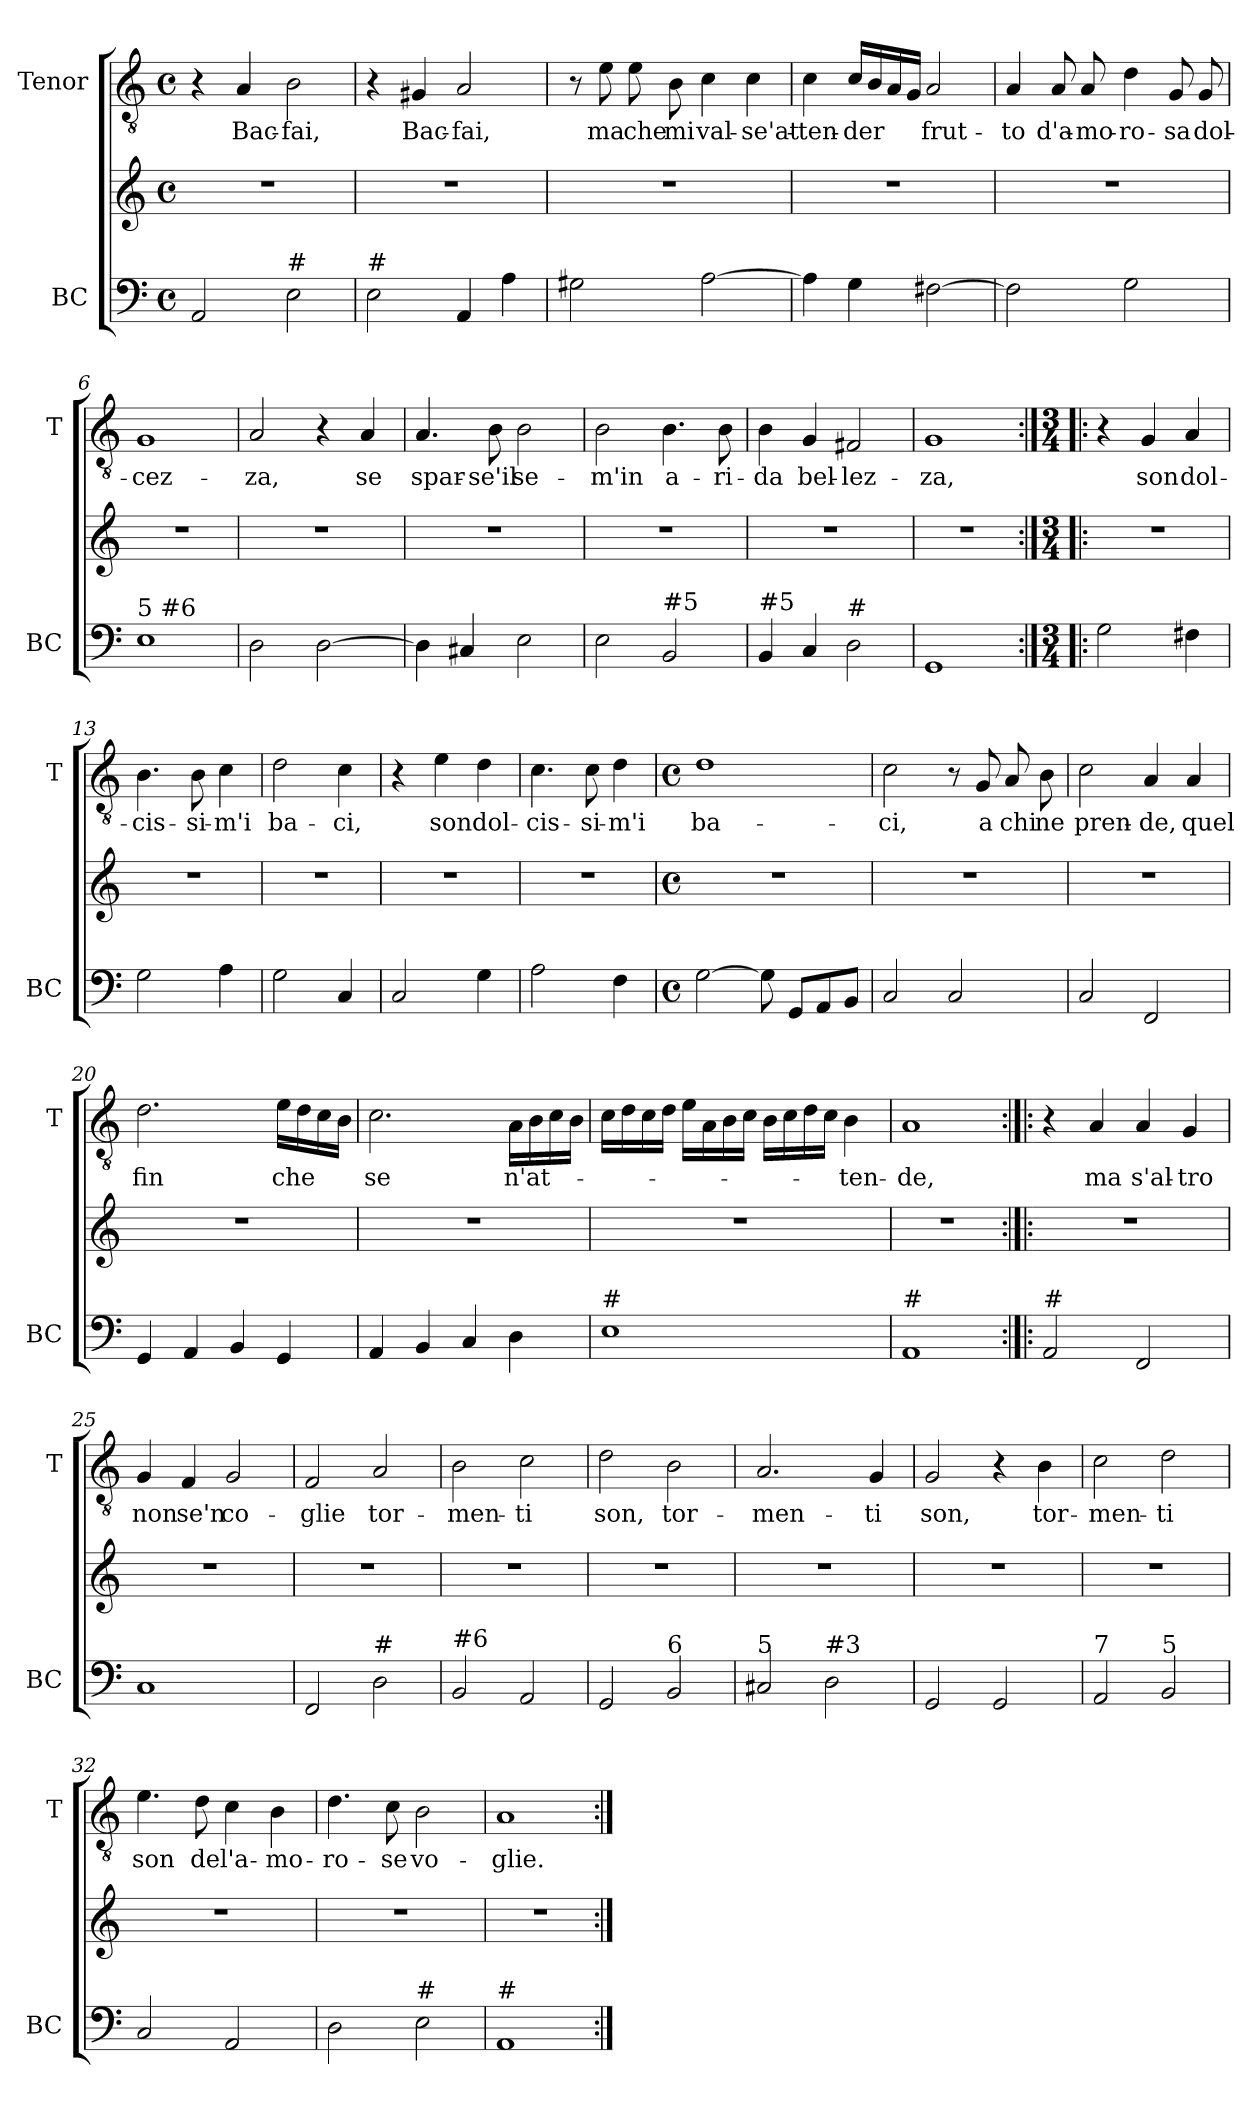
**kern	**kern	**kern	**text
*part2	*part2	*part1	*part1
*staff3	*staff2	*staff1	*staff1
*I"BC	*	*I"Tenor	*
*I'BC	*	*I'T	*
*clefF4	*clefG2	*clefGv2	*
*k[]	*k[]	*k[]	*
*C:	*C:	*C:	*
*M4/4	*M4/4	*M4/4	*
*met(c)	*met(c)	*met(c)	*
=1	=1	=1	=1
2AA/	1r	4r	.
!	!	!	!LO:LY:b
.	.	4A/	Bac-
!LO:TX:a:t=#	!	!	!
!	!	!	!LO:LY:b
2E\	.	2B\	-fai,
=2	=2	=2	=2
!LO:TX:a:t=#	!	!	!
2E\	1r	4r	.
!	!	!	!LO:LY:b
.	.	4G#X/	Bac-
!	!	!	!LO:LY:b
4AA/	.	2A/	-fai,
4A\	.	.	.
=3	=3	=3	=3
2G#X\	1r	8r	.
!	!	!	!LO:LY:b
.	.	8e\	ma
!	!	!	!LO:LY:b
.	.	8e\	che
!	!	!	!LO:LY:b
.	.	8B\	mi
!	!	!	!LO:LY:b
[2A\	.	4c\	val-
!	!	!	!LO:LY:b
.	.	4c\	-se'at-
=4	=4	=4	=4
!	!	!	!LO:LY:b
4A\]	1r	4c\	-ten-
!	!	!	!LO:LY:b
4G\	.	16c/LL	-der
.	.	16B/	.
.	.	16A/	.
.	.	16G/JJ	.
!	!	!	!LO:LY:b
[2F#X\	.	2A/	frut-
=5	=5	=5	=5
!	!	!	!LO:LY:b
2F#\]	1r	4A/	-to
!	!	!	!LO:LY:b
.	.	8A/	d'a-
!	!	!	!LO:LY:b
.	.	8A/	-mo-
!	!	!	!LO:LY:b
2G\	.	4d\	-ro-
!	!	!	!LO:LY:b
.	.	8G/	-sa
!	!	!	!LO:LY:b
.	.	8G/	dol-
!!LO:LB:g=z
=6	=6	=6	=6
!LO:TX:a:t=5  #6	!	!	!
!	!	!	!LO:LY:b
1E	1r	1G	-cez-
=7	=7	=7	=7
!	!	!	!LO:LY:b
2D\	1r	2A/	-za,
[2D\	.	4r	.
!	!	!	!LO:LY:b
.	.	4A/	se
=8	=8	=8	=8
!	!	!	!LO:LY:b
4D\]	1r	4.A/	spar-
4C#X/	.	.	.
!	!	!	!LO:LY:b
.	.	8B\	-se'il
!	!	!	!LO:LY:b
2E\	.	2B\	se-
=9	=9	=9	=9
!	!	!	!LO:LY:b
2E\	1r	2B\	-m'in
!LO:TX:a:t=#5	!	!	!
!	!	!	!LO:LY:b
2BB/	.	4.B\	a-
!	!	!	!LO:LY:b
.	.	8B\	-ri-
=10	=10	=10	=10
!LO:TX:a:t=#5	!	!	!
!	!	!	!LO:LY:b
4BB/	1r	4B\	-da
!	!	!	!LO:LY:b
4C/	.	4G/	bel-
!LO:TX:a:t=#	!	!	!
!	!	!	!LO:LY:b
2D\	.	2F#X/	-lez-
=11	=11	=11	=11
!	!	!	!LO:LY:b
1GG	1r	1G	-za,
!!LO:LB:g=z
=12:|!|:	=12:|!|:	=12:|!|:	=12:|!|:
*M3/4	*M3/4	*M3/4	*
2G\	2.r	4r	.
!	!	!	!LO:LY:b
.	.	4G/	son
!	!	!	!LO:LY:b
4F#X\	.	4A/	dol-
=13	=13	=13	=13
!	!	!	!LO:LY:b
2G\	2.r	4.B\	-cis-
!	!	!	!LO:LY:b
.	.	8B\	-si-
!	!	!	!LO:LY:b
4A\	.	4c\	-m'i
=14	=14	=14	=14
!	!	!	!LO:LY:b
2G\	2.r	2d\	ba-
!	!	!	!LO:LY:b
4C/	.	4c\	-ci,
=15	=15	=15	=15
2C/	2.r	4r	.
!	!	!	!LO:LY:b
.	.	4e\	son
!	!	!	!LO:LY:b
4G\	.	4d\	dol-
=16	=16	=16	=16
!	!	!	!LO:LY:b
2A\	2.r	4.c\	-cis-
!	!	!	!LO:LY:b
.	.	8c\	-si-
!	!	!	!LO:LY:b
4F\	.	4d\	-m'i
=17	=17	=17	=17
*M4/4	*M4/4	*M4/4	*
*met(c)	*met(c)	*met(c)	*
!	!	!	!LO:LY:b
[2G\	1r	1d	ba-
8G\]	.	.	.
8GG/L	.	.	.
8AA/	.	.	.
8BB/J	.	.	.
!!LO:PB:g=z
=18	=18	=18	=18
!	!	!	!LO:LY:b
2C/	1r	2c\	-ci,
2C/	.	8r	.
!	!	!	!LO:LY:b
.	.	8G/	a
!	!	!	!LO:LY:b
.	.	8A/	chi
!	!	!	!LO:LY:b
.	.	8B\	ne
=19	=19	=19	=19
!	!	!	!LO:LY:b
2C/	1r	2c\	pren-
!	!	!	!LO:LY:b
2FF/	.	4A/	-de,
!	!	!	!LO:LY:b
.	.	4A/	quel
=20	=20	=20	=20
!	!	!	!LO:LY:b
4GG/	1r	2.d\	fin
4AA/	.	.	.
4BB/	.	.	.
!	!	!	!LO:LY:b
4GG/	.	16e\LL	che
.	.	16d\	.
.	.	16c\	.
.	.	16B\JJ	.
=21	=21	=21	=21
!	!	!	!LO:LY:b
4AA/	1r	2.c\	se
4BB/	.	.	.
4C/	.	.	.
!	!	!	!LO:LY:b
4D\	.	16A\LL	n'at-
.	.	16B\	.
.	.	16c\	.
.	.	16B\JJ	.
!!LO:LB:g=z
=22	=22	=22	=22
!LO:TX:a:t=#	!	!	!
1E	1r	16c\LL	.
.	.	16d\	.
.	.	16c\	.
.	.	16d\JJ	.
.	.	16e\LL	.
.	.	16A\	.
.	.	16B\	.
.	.	16c\JJ	.
.	.	16B\LL	.
.	.	16c\	.
.	.	16d\	.
.	.	16c\JJ	.
!	!	!	!LO:LY:b
.	.	4B\	-ten-
=23	=23	=23	=23
!LO:TX:a:t=#	!	!	!
!	!	!	!LO:LY:b
1AA	1r	1A	-de,
=24:|!|:	=24:|!|:	=24:|!|:	=24:|!|:
!LO:TX:a:t=#	!	!	!
2AA/	1r	4r	.
!	!	!	!LO:LY:b
.	.	4A/	ma
!	!	!	!LO:LY:b
2FF/	.	4A/	s'al-
!	!	!	!LO:LY:b
.	.	4G/	-tro
=25	=25	=25	=25
!	!	!	!LO:LY:b
1C	1r	4G/	non
!	!	!	!LO:LY:b
.	.	4F/	se'n
!	!	!	!LO:LY:b
.	.	2G/	co-
!!LO:LB:g=z
=26	=26	=26	=26
!	!	!	!LO:LY:b
2FF/	1r	2F/	-glie
!LO:TX:a:t=#	!	!	!
!	!	!	!LO:LY:b
2D\	.	2A/	tor-
=27	=27	=27	=27
!LO:TX:a:t=#6	!	!	!
!	!	!	!LO:LY:b
2BB/	1r	2B\	-men-
!	!	!	!LO:LY:b
2AA/	.	2c\	-ti
=28	=28	=28	=28
!	!	!	!LO:LY:b
2GG/	1r	2d\	son,
!LO:TX:a:t=6	!	!	!
!	!	!	!LO:LY:b
2BB/	.	2B\	tor-
=29	=29	=29	=29
!LO:TX:a:t=5	!	!	!
!	!	!	!LO:LY:b
2C#X/	1r	2.A/	-men-
!LO:TX:a:t=#3	!	!	!
2D\	.	.	.
!	!	!	!LO:LY:b
.	.	4G/	-ti
=30	=30	=30	=30
!	!	!	!LO:LY:b
2GG/	1r	2G/	son,
2GG/	.	4r	.
!	!	!	!LO:LY:b
.	.	4B\	tor-
!!LO:LB:g=z
=31	=31	=31	=31
!LO:TX:a:t=7	!	!	!
!	!	!	!LO:LY:b
2AA/	1r	2c\	-men-
!LO:TX:a:t=5	!	!	!
!	!	!	!LO:LY:b
2BB/	.	2d\	-ti
=32	=32	=32	=32
!	!	!	!LO:LY:b
2C/	1r	4.e\	son
!	!	!	!LO:LY:b
.	.	8d\	de
!	!	!	!LO:LY:b
2AA/	.	4c\	l'a-
!	!	!	!LO:LY:b
.	.	4B\	-mo-
=33	=33	=33	=33
!	!	!	!LO:LY:b
2D\	1r	4.d\	-ro-
!	!	!	!LO:LY:b
.	.	8c\	-se
!LO:TX:a:t=#	!	!	!
!	!	!	!LO:LY:b
2E\	.	2B\	vo-
=34	=34	=34	=34
!LO:TX:a:t=#	!	!	!
!	!	!	!LO:LY:b
1AA	1r	1A	-glie.
=:|!	=:|!	=:|!	=:|!
*-	*-	*-	*-
